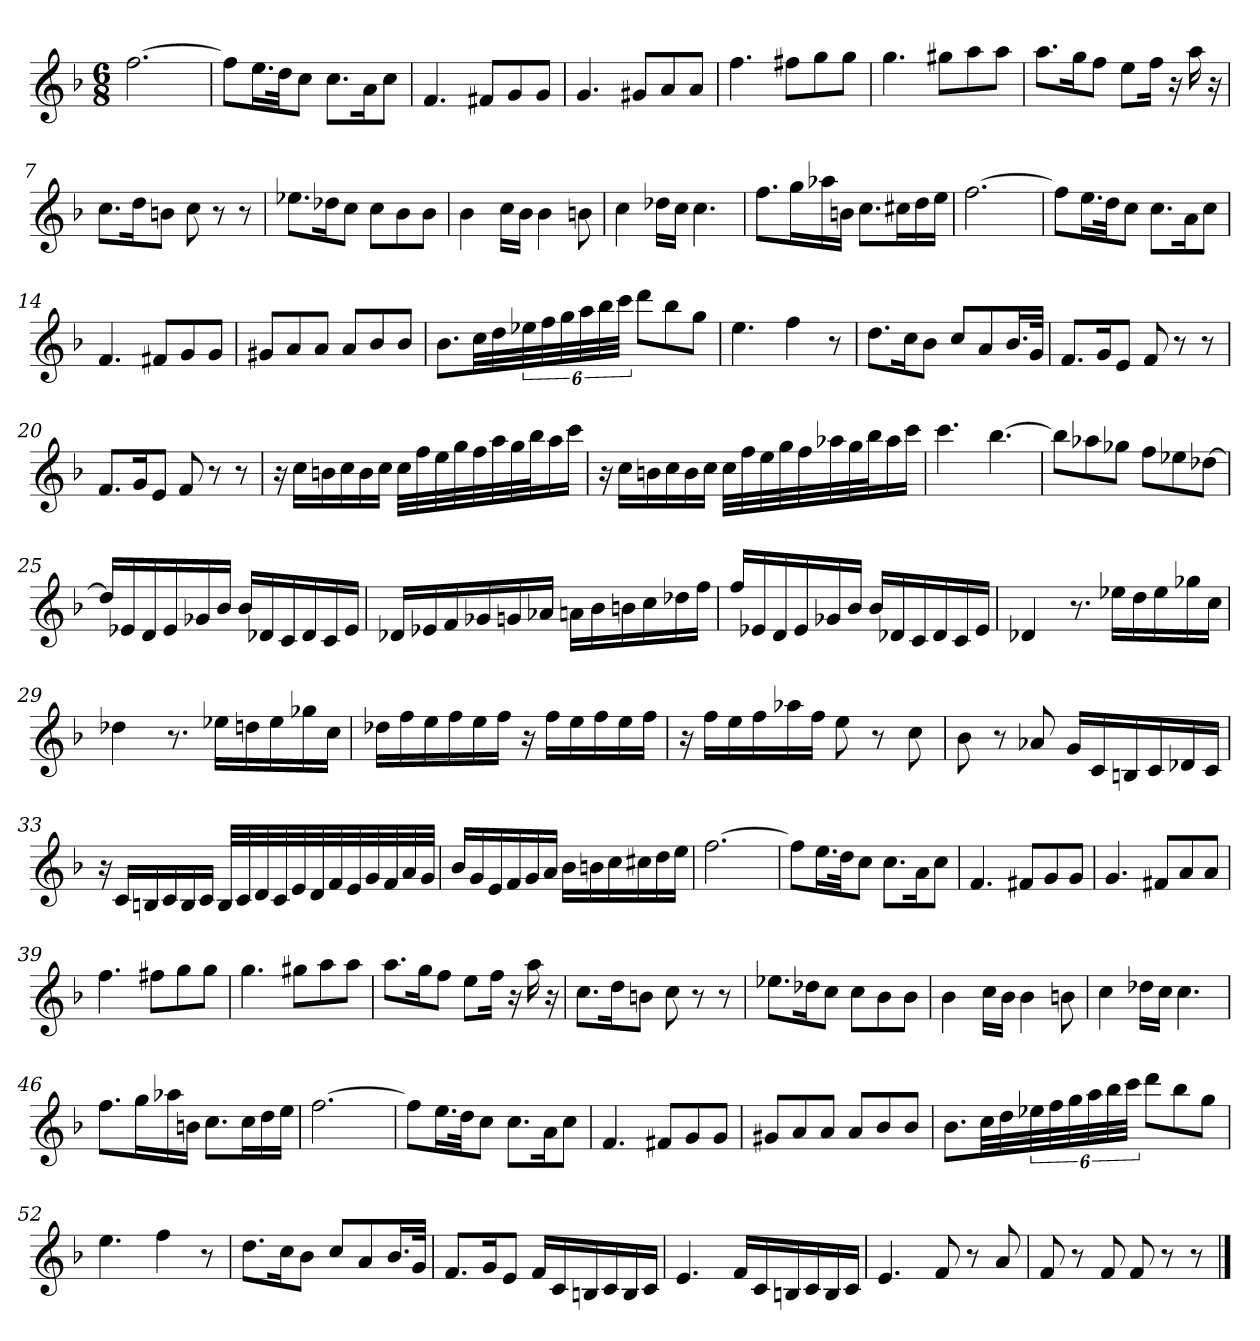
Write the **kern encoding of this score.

**kern
*part1
*staff1
*k[b-]
*F:
*M6/8
=
[2.ff
=1
8ffL]
16.eeL
32ddJk
8ccJ
8.ccL
16aK
8ccJ
=2
4.f
8f#XL
8g
8gJ
=3
4.g
8g#XL
8a
8aJ
=4
4.ff
8ff#XL
8gg
8ggJ
=5
4.gg
8gg#XL
8aa
8aaJ
=6
8.aaL
16ggK
8ffJ
8eeL
16ffJk
16r
16aa
16r
=7
8.ccL
16ddK
8bnJ
8cc
8r
8r
=8
8.ee-XL
16dd-XK
8ccJ
8ccL
8b-
8b-J
=9
4b-
16ccLL
16b-JJ
4b-
8bn
=10
4cc
16dd-XLL
16ccJJ
4.cc
=11
8.ffL
16ggL
16aa-X
16bnJJ
8.ccL
16cc#XL
16dd
16eeJJ
=12
[2.ff
=13
8ffL]
16.eeL
32ddJk
8ccJ
8.ccL
16aK
8ccJ
=14
4.f
8f#XL
8g
8gJ
=15
8g#XL
8a
8aJ
8aL
8b-
8b-J
=16
8.b-L
32ccLL
32dd
48ee-X
48ff
48gg
48aa
48bb-
48cccJJJ
8dddL
8bb-
8ggJ
=17
4.ee
4ff
8r
=18
8.ddL
16ccK
8b-J
8ccL
8a
16.b-L
32gJJk
=19
8.fL
16gK
8eJ
8f
8r
8r
=20
8.fL
16gK
8eJ
8f
8r
8r
=21
16r
16ccLL
16bn
16cc
16b
16ccJJ
32ccLLL
32ff
32ee
32gg
32ff
32aa
32gg
32bb-J
16aa
16cccJJ
=22
16r
16ccLL
16bn
16cc
16b
16ccJJ
32ccLLL
32ff
32ee
32gg
32ff
32aa-X
32gg
32bb-J
16aa-
16cccJJ
=23
4.ccc
[4.bb-
=24
8bb-L]
8aa-X
8gg-XJ
8ffL
8ee-X
[8dd-XJ
=25
16dd-LL]
16e-X
16d
16e-
16g-X
16b-JJ
16b-LL
16d-X
16c
16d-
16c
16e-JJ
=26
16d-XLL
16e-X
16f
16g-X
16gn
16a-XJJ
16anLL
16b-
16bn
16cc
16dd-X
16ffJJ
=27
16ffLL
16e-X
16d
16e-
16g-X
16b-JJ
16b-LL
16d-X
16c
16d-
16c
16e-JJ
=28
4d-X
8.r
16ee-XLL
16dd
16ee-
16gg-X
16ccJJ
=29
4dd-X
8.r
16ee-XLL
16ddn
16ee-
16gg-X
16ccJJ
=30
16dd-XLL
16ff
16ee
16ff
16ee
16ffJJ
16r
16ffLL
16ee
16ff
16ee
16ffJJ
=31
16r
16ffLL
16ee
16ff
16aa-X
16ffJJ
8ee
8r
8cc
=32
8b-
8r
8a-X
16gLL
16c
16Bn
16c
16d-X
16cJJ
=33
16r
16cLL
16Bn
16c
16B
16cJJ
32BLLL
32c
32d
32c
32e
32d
32f
32e
32g
32f
32a
32gJJJ
=34
16b-LL
16g
16e
16f
16g
16aJJ
16b-LL
16bn
16cc
16cc#X
16dd
16eeJJ
=35
[2.ff
=36
8ffL]
16.eeL
32ddJk
8ccJ
8.ccL
16aK
8ccJ
=37
4.f
8f#XL
8g
8gJ
=38
4.g
8f#XL
8a
8aJ
=39
4.ff
8ff#XL
8gg
8ggJ
=40
4.gg
8gg#XL
8aa
8aaJ
=41
8.aaL
16ggK
8ffJ
8eeL
16ffJk
16r
16aa
16r
=42
8.ccL
16ddK
8bnJ
8cc
8r
8r
=43
8.ee-XL
16dd-XK
8ccJ
8ccL
8b-
8b-J
=44
4b-
16ccLL
16b-JJ
4b-
8bn
=45
4cc
16dd-XLL
16ccJJ
4.cc
=46
8.ffL
16ggL
16aa-X
16bnJJ
8.ccL
16ccL
16dd
16eeJJ
=47
[2.ff
=48
8ffL]
16.eeL
32ddJk
8ccJ
8.ccL
16aK
8ccJ
=49
4.f
8f#XL
8g
8gJ
=50
8g#XL
8a
8aJ
8aL
8b-
8b-J
=51
8.b-L
32ccLL
32dd
48ee-X
48ff
48gg
48aa
48bb-
48cccJJJ
8dddL
8bb-
8ggJ
=52
4.ee
4ff
8r
=53
8.ddL
16ccK
8b-J
8ccL
8a
16.b-L
32gJJk
=54
8.fL
16gK
8eJ
16fLL
16c
16Bn
16c
16B
16cJJ
=55
4.e
16fLL
16c
16Bn
16c
16B
16cJJ
=56
4.e
8f
8r
8a
=57
8f
8r
8f
8f
8r
8r
==
*-
